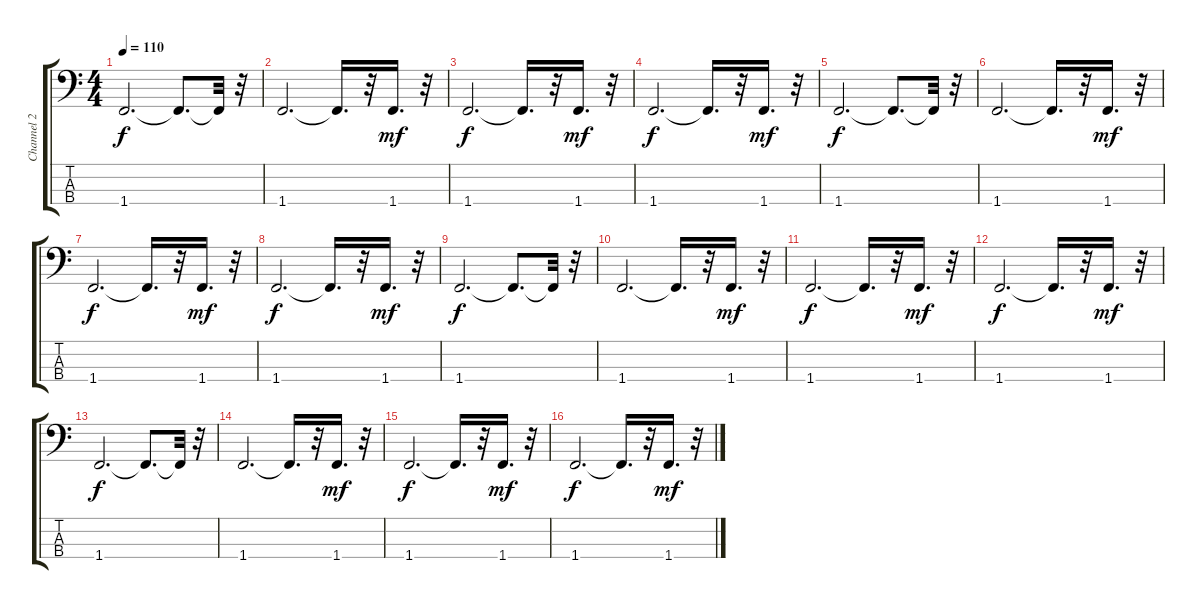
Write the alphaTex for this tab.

\track ("Channel 2" "Channel 2") {instrument electricbassfinger}
\staff {score tabs}
\tuning (G2 D2 A1 E1) {hide}
\ts (4 4)
\tempo 110
\clef f4
\ks c
1.4.2{d dy f} 1.4{t}.8{d} 1.4{t}.32 r.32 |
1.4.2{d} 1.4{t}.16{d} r.32 1.4.16{d dy mf} r.32 |
1.4.2{d dy f} 1.4{t}.16{d} r.32 1.4.16{d dy mf} r.32 |
1.4.2{d dy f} 1.4{t}.16{d} r.32 1.4.16{d dy mf} r.32 |
1.4.2{d dy f} 1.4{t}.8{d} 1.4{t}.32 r.32 |
1.4.2{d} 1.4{t}.16{d} r.32 1.4.16{d dy mf} r.32 |
1.4.2{d dy f} 1.4{t}.16{d} r.32 1.4.16{d dy mf} r.32 |
1.4.2{d dy f} 1.4{t}.16{d} r.32 1.4.16{d dy mf} r.32 |
1.4.2{d dy f} 1.4{t}.8{d} 1.4{t}.32 r.32 |
1.4.2{d} 1.4{t}.16{d} r.32 1.4.16{d dy mf} r.32 |
1.4.2{d dy f} 1.4{t}.16{d} r.32 1.4.16{d dy mf} r.32 |
1.4.2{d dy f} 1.4{t}.16{d} r.32 1.4.16{d dy mf} r.32 |
1.4.2{d dy f} 1.4{t}.8{d} 1.4{t}.32 r.32 |
1.4.2{d} 1.4{t}.16{d} r.32 1.4.16{d dy mf} r.32 |
1.4.2{d dy f} 1.4{t}.16{d} r.32 1.4.16{d dy mf} r.32 |
1.4.2{d dy f} 1.4{t}.16{d} r.32 1.4.16{d dy mf} r.32
